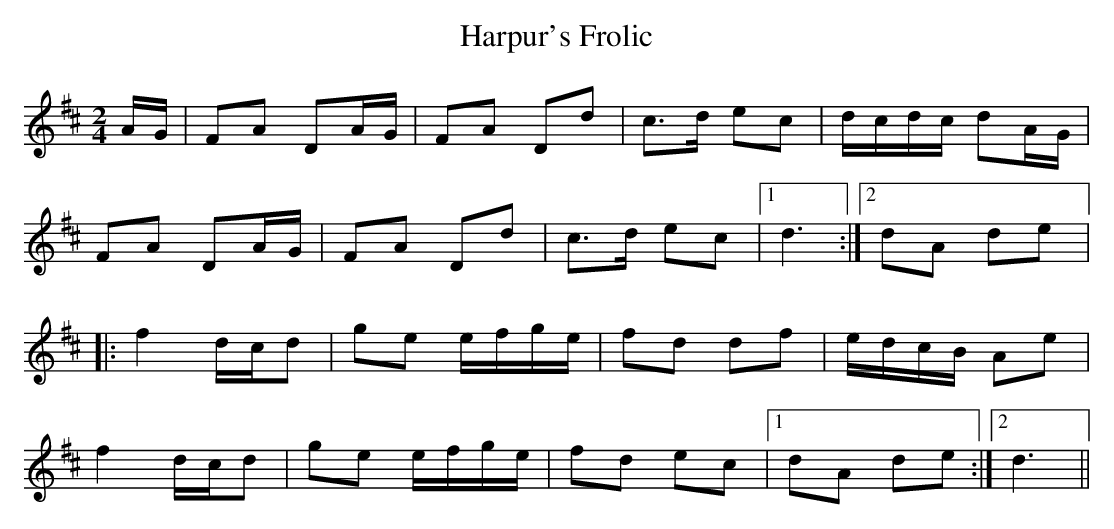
X:1
T:Harpur's Frolic
M:2/4
L:1/8
K:D
A/G/ | FA DA/G/ | FA Dd | c>d ec | d/c/d/c/ dA/G/ |
FA DA/G/ | FA Dd | c>d ec |1 d3:|2 dA de |:
f2 d/c/d | ge e/f/g/e/ | fd df | e/d/c/B/ Ae |
f2 d/c/d | ge e/f/g/e/ | fd ec |1 dA de :|2 d3 ||
